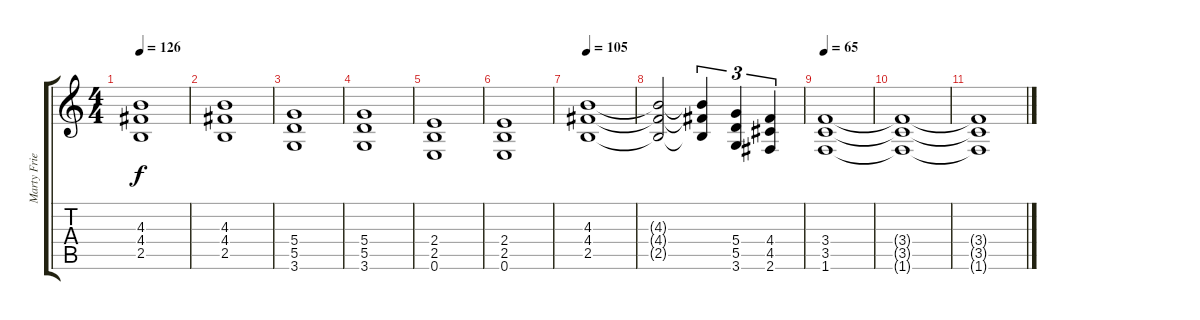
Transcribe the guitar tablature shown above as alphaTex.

\track ("Marty Friedman" "Marty Frie") {instrument acousticguitarsteel}
\staff {score tabs}
\tuning (E4 B3 G3 D3 A2 E2) {hide}
\ts (4 4)
\tempo 126
\clef g2
\ks c
(4.3 4.4 2.5).1{dy f} |
(4.3 4.4 2.5).1 |
(5.4 5.5 3.6).1 |
(5.4 5.5 3.6).1 |
(2.4 2.5 0.6).1 |
(2.4 2.5 0.6).1 |
\tempo 105
(4.3 4.4 2.5).1 |
(4.3{t} 4.4{t} 2.5{t}).2 (4.3{t} 4.4{t} 2.5{t}).4{tu (3 2)} (5.4 5.5 3.6).4{tu (3 2)} (4.4 4.5 2.6).4{tu (3 2)} |
\tempo 65
(3.4 3.5 1.6).1 |
(3.4{t} 3.5{t} 1.6{t}).1 |
(3.4{t} 3.5{t} 1.6{t}).1
